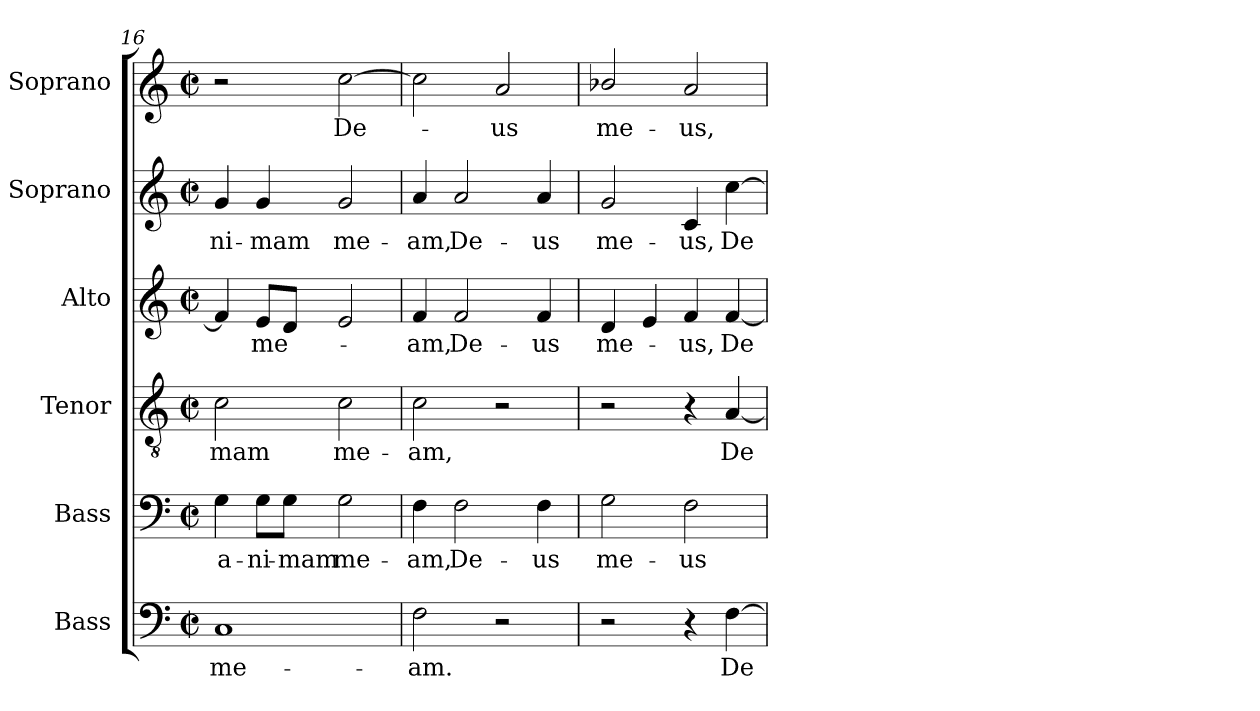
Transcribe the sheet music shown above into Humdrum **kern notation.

**kern	**text	**kern	**text	**kern	**text	**kern	**text	**kern	**text	**kern	**text
*part6	*part6	*part5	*part5	*part4	*part4	*part3	*part3	*part2	*part2	*part1	*part1
*staff6	*staff6	*staff5	*staff5	*staff4	*staff4	*staff3	*staff3	*staff2	*staff2	*staff1	*staff1
*I"Bass	*	*I"Bass	*	*I"Tenor	*	*I"Alto	*	*I"Soprano	*	*I"Soprano	*
*	*	*	*	*I'Tenor	*	*I'Alto	*	*	*	*	*
*clefF4	*	*clefF4	*	*clefGv2	*	*clefG2	*	*clefG2	*	*clefG2	*
*	*	*	*	*ITrd7c12	*	*	*	*	*	*	*
*k[]	*	*k[]	*	*k[]	*	*k[]	*	*k[]	*	*k[]	*
*C:	*	*C:	*	*C:	*	*C:	*	*C:	*	*C:	*
*M2/2	*	*M2/2	*	*M2/2	*	*M2/2	*	*M2/2	*	*M2/2	*
*met(c|)	*	*met(c|)	*	*met(c|)	*	*met(c|)	*	*met(c|)	*	*met(c|)	*
=16	=16	=16	=16	=16	=16	=16	=16	=16	=16	=16	=16
!	!LO:LY:b:color=#000000	!	!	!	!	!	!	!	!	!	!
!	!	!	!LO:LY:b:color=#000000	!	!	!	!	!	!	!	!
!	!	!	!	!	!LO:LY:b:color=#000000	!	!	!	!	!	!
!	!	!	!	!	!	!	!	!	!LO:LY:b:color=#000000	!	!
1Ci	me-	4Gi\	a-	2Ci\	-mam	4fi/]	.	4gi/	-ni-	2r	.
!	!	!	!LO:LY:b:color=#000000	!	!	!	!	!	!	!	!
!	!	!	!	!	!	!	!LO:LY:b:color=#000000	!	!	!	!
!	!	!	!	!	!	!	!	!	!LO:LY:b:color=#000000	!	!
.	.	8Gi\L	-ni-	.	.	8ei/L	me-	4gi/	-mam	.	.
!	!	!	!LO:LY:b:color=#000000	!	!	!	!	!	!	!	!
.	.	8Gi\J	-mam	.	.	8di/J	.	.	.	.	.
!	!	!	!LO:LY:b:color=#000000	!	!	!	!	!	!	!	!
!	!	!	!	!	!LO:LY:b:color=#000000	!	!	!	!	!	!
!	!	!	!	!	!	!	!	!	!LO:LY:b:color=#000000	!	!
!	!	!	!	!	!	!	!	!	!	!	!LO:LY:b:color=#000000
.	.	2Gi\	me-	2Ci\	me-	2ei/	.	2gi/	me-	[>2cci\	De-
=17	=17	=17	=17	=17	=17	=17	=17	=17	=17	=17	=17
!	!LO:LY:b:color=#000000	!	!	!	!	!	!	!	!	!	!
!	!	!	!LO:LY:b:color=#000000	!	!	!	!	!	!	!	!
!	!	!	!	!	!LO:LY:b:color=#000000	!	!	!	!	!	!
!	!	!	!	!	!	!	!LO:LY:b:color=#000000	!	!	!	!
!	!	!	!	!	!	!	!	!	!LO:LY:b:color=#000000	!	!
2Fi\	-am.	4Fi\	-am,	2Ci\	-am,	4fi/	-am,	4ai/	-am,	2cci\]	.
!	!	!	!LO:LY:b:color=#000000	!	!	!	!	!	!	!	!
!	!	!	!	!	!	!	!LO:LY:b:color=#000000	!	!	!	!
!	!	!	!	!	!	!	!	!	!LO:LY:b:color=#000000	!	!
.	.	2Fi\	De-	.	.	2fi/	De-	2ai/	De-	.	.
!	!	!	!	!	!	!	!	!	!	!	!LO:LY:b:color=#000000
2r	.	.	.	2r	.	.	.	.	.	2ai/	-us
!	!	!	!LO:LY:b:color=#000000	!	!	!	!	!	!	!	!
!	!	!	!	!	!	!	!LO:LY:b:color=#000000	!	!	!	!
!	!	!	!	!	!	!	!	!	!LO:LY:b:color=#000000	!	!
.	.	4Fi\	-us	.	.	4fi/	-us	4ai/	-us	.	.
!!LO:LB:g=z
=18	=18	=18	=18	=18	=18	=18	=18	=18	=18	=18	=18
!	!	!	!LO:LY:b:color=#000000	!	!	!	!	!	!	!	!
!	!	!	!	!	!	!	!LO:LY:b:color=#000000	!	!	!	!
!	!	!	!	!	!	!	!	!	!LO:LY:b:color=#000000	!	!
!	!	!	!	!	!	!	!	!	!	!	!LO:LY:b:color=#000000
2r	.	2Gi\	me-	2r	.	4di/	me-	2gi/	me-	2b-Xi/	me-
.	.	.	.	.	.	4ei/	.	.	.	.	.
!	!	!	!LO:LY:b:color=#000000	!	!	!	!	!	!	!	!
!	!	!	!	!	!	!	!LO:LY:b:color=#000000	!	!	!	!
!	!	!	!	!	!	!	!	!	!LO:LY:b:color=#000000	!	!
!	!	!	!	!	!	!	!	!	!	!	!LO:LY:b:color=#000000
4r	.	2Fi\	-us	4r	.	4fi/	-us,	4ci/	-us,	2ai/	-us,
!	!LO:LY:b:color=#000000	!	!	!	!	!	!	!	!	!	!
!	!	!	!	!	!LO:LY:b:color=#000000	!	!	!	!	!	!
!	!	!	!	!	!	!	!LO:LY:b:color=#000000	!	!	!	!
!	!	!	!	!	!	!	!	!	!LO:LY:b:color=#000000	!	!
[>4Fi\	De-	.	.	[<4AAi/	De-	[<4fi/	De-	[>4cci\	De-	.	.
=	=	=	=	=	=	=	=	=	=	=	=
*-	*-	*-	*-	*-	*-	*-	*-	*-	*-	*-	*-
